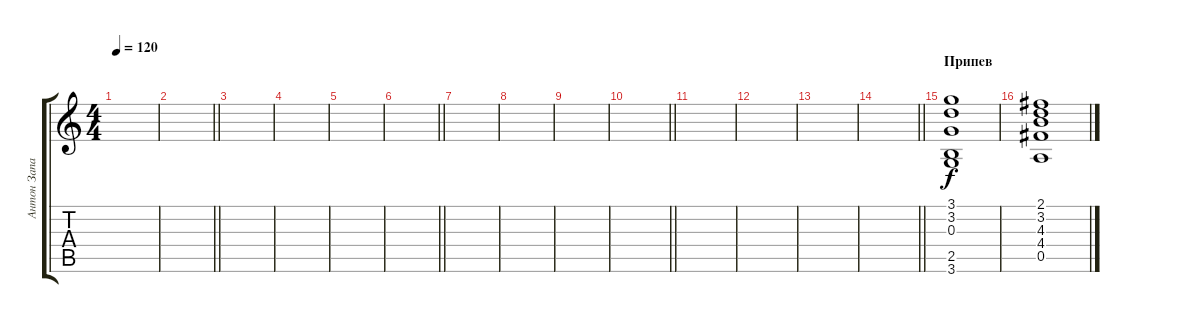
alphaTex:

\track ("Антон Запас" "Антон Запа") {instrument acousticguitarsteel}
\staff {score tabs}
\tuning (E4 B3 G3 D3 A2 E2) {hide}
\ts (4 4)
\tempo 120
\clef g2
\ks c
|
\barLineRight lightlight
|
|
|
|
\barLineRight lightlight
|
|
|
|
\barLineRight lightlight
|
|
|
|
\barLineRight lightlight
|
\section ("" "Припев")
(3.1 3.2 0.3 2.5 3.6).1 |
(2.1 3.2 4.3 4.4 0.5).1
